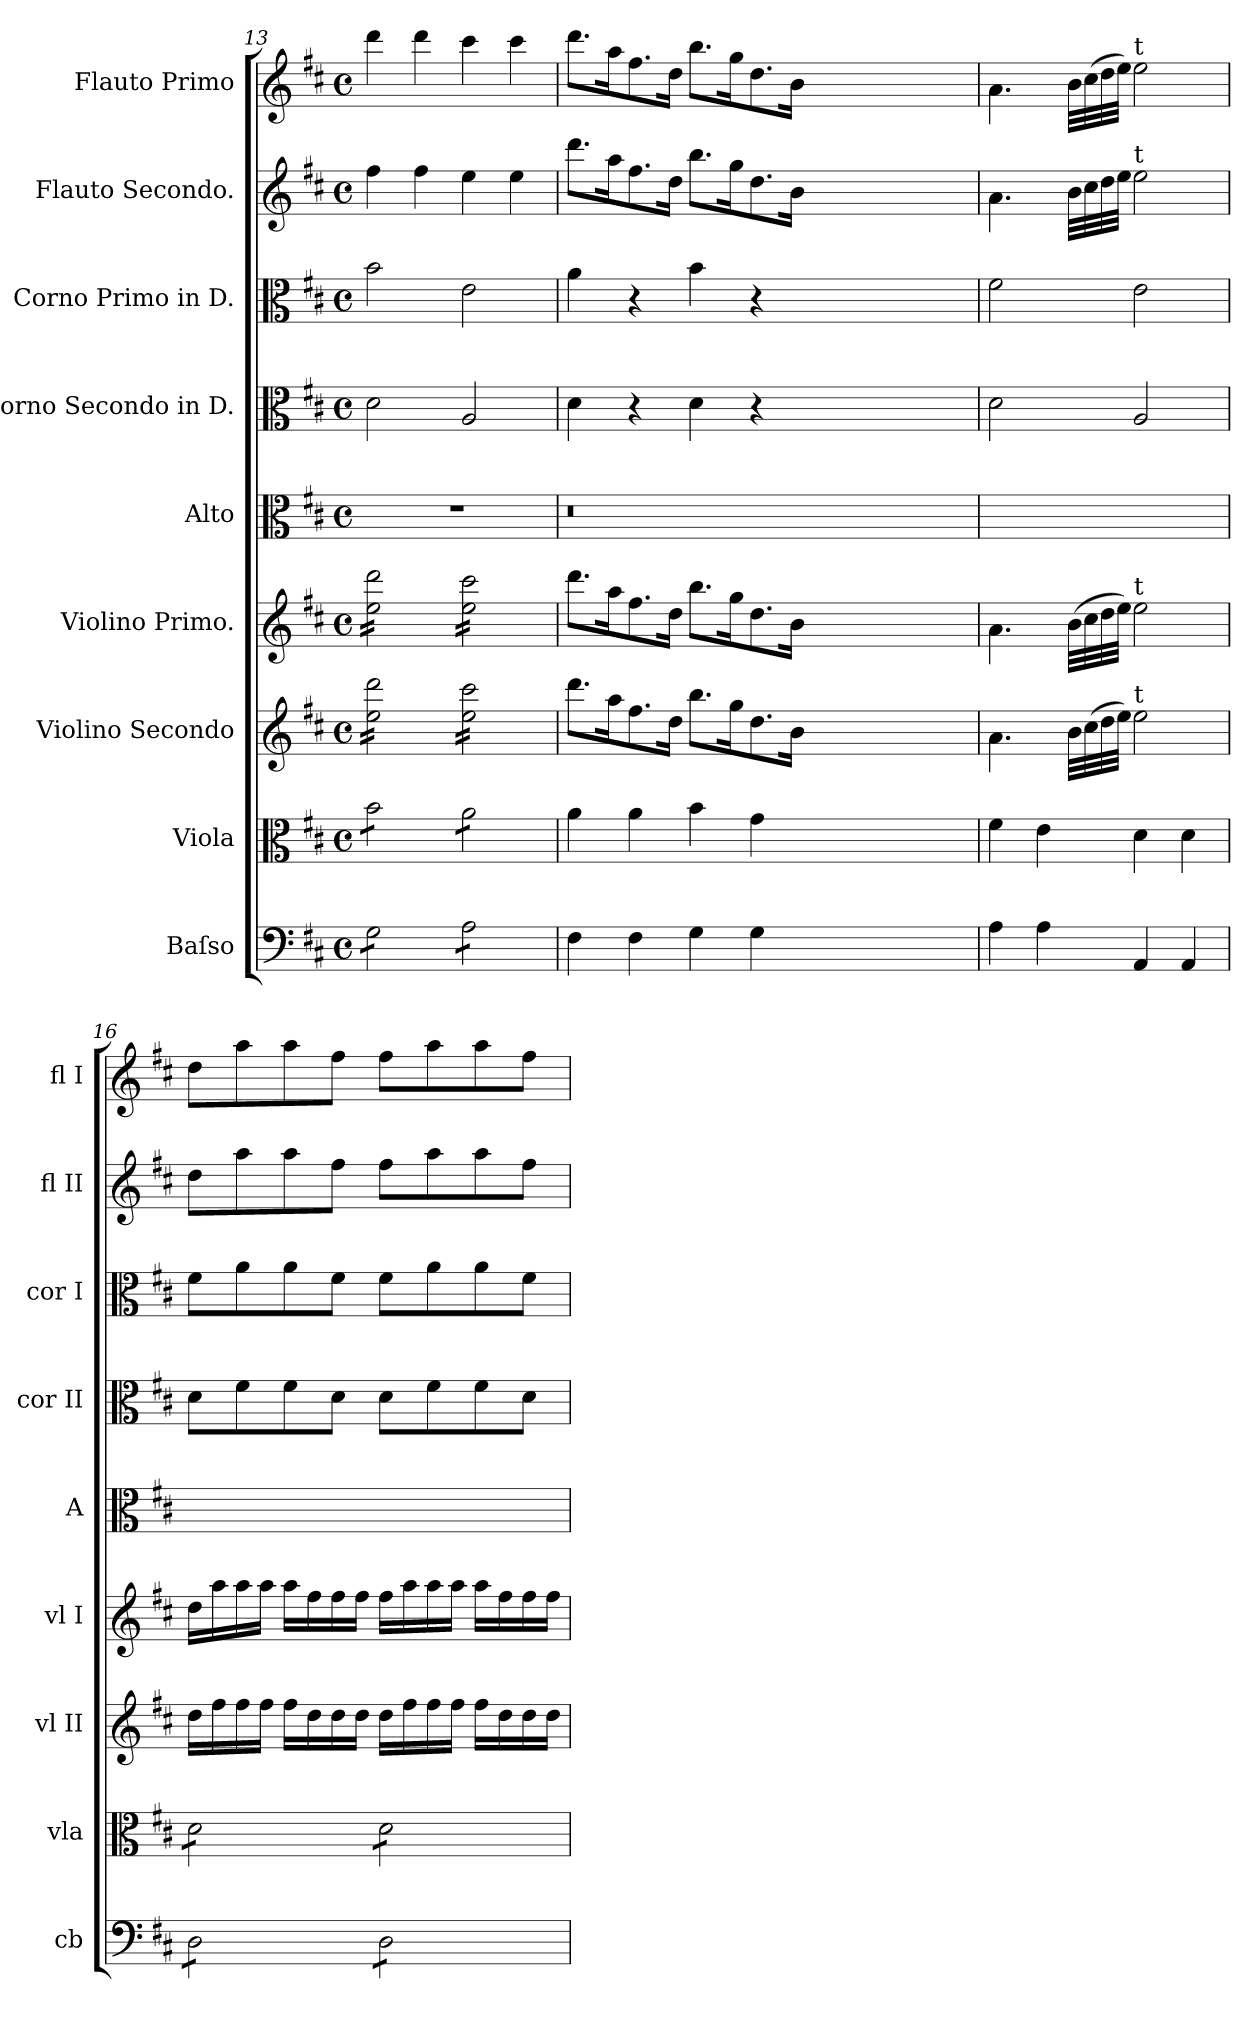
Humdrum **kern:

**kern	**kern	**kern	**kern	**kern	**kern	**kern	**kern	**kern
*part9	*part8	*part7	*part6	*part5	*part4	*part3	*part2	*part1
*staff9	*staff8	*staff7	*staff6	*staff5	*staff4	*staff3	*staff2	*staff1
*I"Baſso	*I"Viola	*I"Violino Secondo	*I"Violino Primo.	*I"Alto	*I"Corno Secondo in D.	*I"Corno Primo in D.	*I"Flauto Secondo.	*I"Flauto Primo
*I'cb	*I'vla	*I'vl II	*I'vl I	*I'A	*I'cor II	*I'cor I	*I'fl II	*I'fl I
*clefF4	*clefC3	*clefG2	*clefG2	*clefC3	*clefC3	*clefC3	*clefG2	*clefG2
*k[f#c#]	*k[f#c#]	*k[f#c#]	*k[f#c#]	*k[f#c#]	*k[f#c#]	*k[f#c#]	*k[f#c#]	*k[f#c#]
*D:	*D:	*D:	*D:	*D:	*D:	*D:	*D:	*D:
*M4/4	*M4/4	*M4/4	*M4/4	*M4/4	*M4/4	*M4/4	*M4/4	*M4/4
*met(c)	*met(c)	*met(c)	*met(c)	*met(c)	*met(c)	*met(c)	*met(c)	*met(c)
=13	=13	=13	=13	=13	=13	=13	=13	=13
*tremolo	*	*	*	*	*	*	*	*
*	*tremolo	*	*	*	*	*	*	*
*	*	*tremolo	*	*	*	*	*	*
*	*	*	*tremolo	*	*	*	*	*
8G\L	8b\L	16ee\ 16ddd\LL	16ee\ 16ddd\LL	1r	2d\	2b\	4ff#\	4ddd\
.	.	16ee\ 16ddd\	16ee\ 16ddd\	.	.	.	.	.
8G\	8b\	16ee\ 16ddd\	16ee\ 16ddd\	.	.	.	.	.
.	.	16ee\ 16ddd\	16ee\ 16ddd\	.	.	.	.	.
8G\	8b\	16ee\ 16ddd\	16ee\ 16ddd\	.	.	.	4ff#\	4ddd\
.	.	16ee\ 16ddd\	16ee\ 16ddd\	.	.	.	.	.
8G\J	8b\J	16ee\ 16ddd\	16ee\ 16ddd\	.	.	.	.	.
.	.	16ee\ 16ddd\JJ	16ee\ 16ddd\JJ	.	.	.	.	.
8A\L	8a\L	16ee\ 16ccc#\LL	16ee\ 16ccc#\LL	.	2A/	2e\	4ee\	4ccc#\
.	.	16ee\ 16ccc#\	16ee\ 16ccc#\	.	.	.	.	.
8A\	8a\	16ee\ 16ccc#\	16ee\ 16ccc#\	.	.	.	.	.
.	.	16ee\ 16ccc#\	16ee\ 16ccc#\	.	.	.	.	.
8A\	8a\	16ee\ 16ccc#\	16ee\ 16ccc#\	.	.	.	4ee\	4ccc#\
.	.	16ee\ 16ccc#\	16ee\ 16ccc#\	.	.	.	.	.
8A\J	8a\J	16ee\ 16ccc#\	16ee\ 16ccc#\	.	.	.	.	.
*	*Xtremolo	*	*	*	*	*	*	*
*Xtremolo	*	*	*	*	*	*	*	*
.	.	16ee\ 16ccc#\JJ	16ee\ 16ccc#\JJ	.	.	.	.	.
*	*	*	*Xtremolo	*	*	*	*	*
*	*	*Xtremolo	*	*	*	*	*	*
=14	=14	=14	=14	=14	=14	=14	=14	=14
4F#\	4a\	8.ddd\L	8.ddd\L	0.r	4d\	4a\	8.ddd\L	8.ddd\L
.	.	16aa\K	16aa\K	.	.	.	16aa\K	16aa\K
4F#\	4a\	8.ff#\	8.ff#\	.	4r	4r	8.ff#\	8.ff#\
.	.	16dd\Jk	16dd\Jk	.	.	.	16dd\Jk	16dd\Jk
4G\	4b\	8.bb\L	8.bb\L	.	4d\	4b\	8.bb\L	8.bb\L
.	.	16gg\K	16gg\K	.	.	.	16gg\K	16gg\K
4G\	4g\	8.dd\	8.dd\	.	4r	4r	8.dd\	8.dd\
.	.	16b\Jk	16b\Jk	.	.	.	16b\Jk	16b\Jk
0ryy	0ryy	0ryy	0ryy	.	0ryy	0ryy	0ryy	0ryy
=15	=15	=15	=15	=15	=15	=15	=15	=15
4A\	4f#\	4.a\	4.a\	1ryy	2d\	2f#\	4.a\	4.a\
4A\	4e\	.	.	.	.	.	.	.
.	.	32b\LLL	(32b\LLL	.	.	.	32b\LLL	32b\LLL
.	.	(32cc#\	32cc#\	.	.	.	32cc#\	(32cc#\
.	.	32dd\	32dd\	.	.	.	32dd\	32dd\
.	.	32ee\JJJ)	32ee\JJJ)	.	.	.	32ee\JJJ	32ee\JJJ)
!	!	!	!	!	!	!	!	!LO:TX:a:t=t
!	!	!	!	!	!	!	!LO:TX:a:t=t	!
!	!	!	!LO:TX:a:t=t	!	!	!	!	!
!	!	!LO:TX:a:t=t	!	!	!	!	!	!
4AA/	4d\	2ee\	2ee\	.	2A/	2e\	2ee\	2ee\
4AA/	4d\	.	.	.	.	.	.	.
=16	=16	=16	=16	=16	=16	=16	=16	=16
*tremolo	*	*	*	*	*	*	*	*
*	*tremolo	*	*	*	*	*	*	*
8D\L	8d\L	16dd\LL	16dd\LL	1ryy	8d\L	8f#\L	8dd\L	8dd\L
.	.	16ff#\	16aa\	.	.	.	.	.
8D\	8d\	16ff#\	16aa\	.	8f#\	8a\	8aa\	8aa\
.	.	16ff#\JJ	16aa\JJ	.	.	.	.	.
8D\	8d\	16ff#\LL	16aa\LL	.	8f#\	8a\	8aa\	8aa\
.	.	16dd\	16ff#\	.	.	.	.	.
8D\J	8d\J	16dd\	16ff#\	.	8d\J	8f#\J	8ff#\J	8ff#\J
.	.	16dd\JJ	16ff#\JJ	.	.	.	.	.
8D\L	8d\L	16dd\LL	16ff#\LL	.	8d\L	8f#\L	8ff#\L	8ff#\L
.	.	16ff#\	16aa\	.	.	.	.	.
8D\	8d\	16ff#\	16aa\	.	8f#\	8a\	8aa\	8aa\
.	.	16ff#\JJ	16aa\JJ	.	.	.	.	.
8D\	8d\	16ff#\LL	16aa\LL	.	8f#\	8a\	8aa\	8aa\
.	.	16dd\	16ff#\	.	.	.	.	.
8D\J	8d\J	16dd\	16ff#\	.	8d\J	8f#\J	8ff#\J	8ff#\J
*	*Xtremolo	*	*	*	*	*	*	*
*Xtremolo	*	*	*	*	*	*	*	*
.	.	16dd\JJ	16ff#\JJ	.	.	.	.	.
=	=	=	=	=	=	=	=	=
*-	*-	*-	*-	*-	*-	*-	*-	*-
